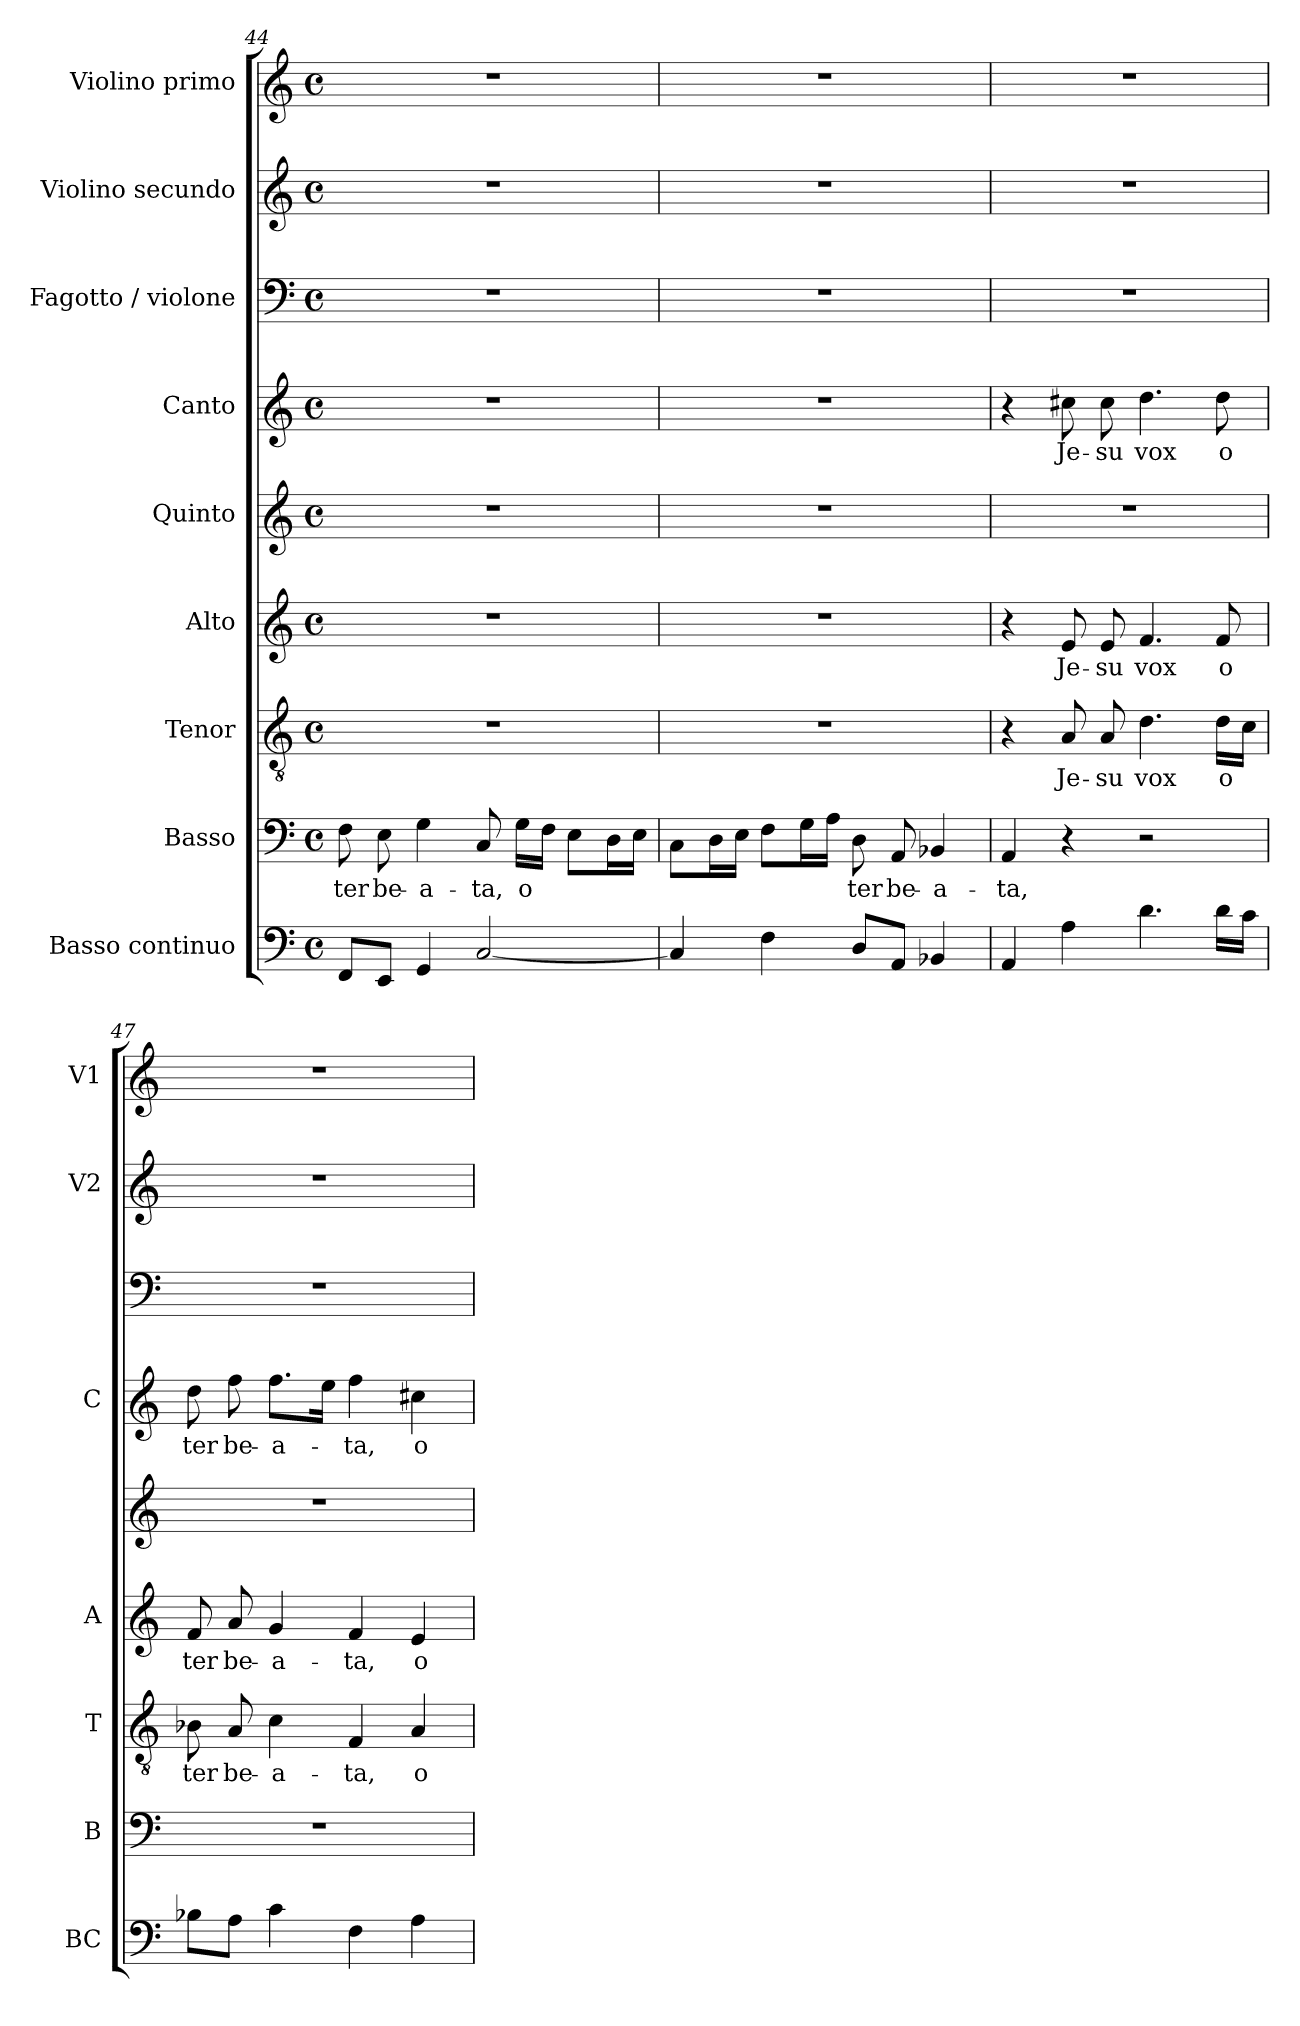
**kern	**kern	**text	**kern	**text	**kern	**text	**kern	**kern	**text	**kern	**kern	**kern
*part9	*part8	*part8	*part7	*part7	*part6	*part6	*part5	*part4	*part4	*part3	*part2	*part1
*staff9	*staff8	*staff8	*staff7	*staff7	*staff6	*staff6	*staff5	*staff4	*staff4	*staff3	*staff2	*staff1
*I"Basso continuo	*I"Basso	*	*I"Tenor	*	*I"Alto	*	*I"Quinto	*I"Canto	*	*I"Fagotto / violone	*I"Violino secundo	*I"Violino primo
*I'BC	*I'B	*	*I'T	*	*I'A	*	*	*I'C	*	*	*I'V2	*I'V1
*clefF4	*clefF4	*	*clefGv2	*	*clefG2	*	*clefG2	*clefG2	*	*clefF4	*clefG2	*clefG2
*k[]	*k[]	*	*k[]	*	*k[]	*	*k[]	*k[]	*	*k[]	*k[]	*k[]
*C:	*C:	*	*C:	*	*C:	*	*C:	*C:	*	*C:	*C:	*C:
*M4/4	*M4/4	*	*M4/4	*	*M4/4	*	*M4/4	*M4/4	*	*M4/4	*M4/4	*M4/4
*met(c)	*met(c)	*	*met(c)	*	*met(c)	*	*met(c)	*met(c)	*	*met(c)	*met(c)	*met(c)
=44	=44	=44	=44	=44	=44	=44	=44	=44	=44	=44	=44	=44
!	!	!LO:LY:b	!	!	!	!	!	!	!	!	!	!
8FF/L	8F\	ter	1r	.	1r	.	1r	1r	.	1r	1r	1r
!	!	!LO:LY:b	!	!	!	!	!	!	!	!	!	!
8EE/J	8E\	be-	.	.	.	.	.	.	.	.	.	.
!	!	!LO:LY:b	!	!	!	!	!	!	!	!	!	!
4GG/	4G\	-a-	.	.	.	.	.	.	.	.	.	.
!	!	!LO:LY:b	!	!	!	!	!	!	!	!	!	!
[2C/	8C/	-ta,	.	.	.	.	.	.	.	.	.	.
!	!	!LO:LY:b	!	!	!	!	!	!	!	!	!	!
.	16G\LL	o	.	.	.	.	.	.	.	.	.	.
.	16F\JJ	.	.	.	.	.	.	.	.	.	.	.
.	8E\L	.	.	.	.	.	.	.	.	.	.	.
.	16D\L	.	.	.	.	.	.	.	.	.	.	.
.	16E\JJ	.	.	.	.	.	.	.	.	.	.	.
!!LO:PB:g=z
=45	=45	=45	=45	=45	=45	=45	=45	=45	=45	=45	=45	=45
4C/]	8C\L	.	1r	.	1r	.	1r	1r	.	1r	1r	1r
.	16D\L	.	.	.	.	.	.	.	.	.	.	.
.	16E\JJ	.	.	.	.	.	.	.	.	.	.	.
4F\	8F\L	.	.	.	.	.	.	.	.	.	.	.
.	16G\L	.	.	.	.	.	.	.	.	.	.	.
.	16A\JJ	.	.	.	.	.	.	.	.	.	.	.
!	!	!LO:LY:b	!	!	!	!	!	!	!	!	!	!
8D/L	8D\	ter	.	.	.	.	.	.	.	.	.	.
!	!	!LO:LY:b	!	!	!	!	!	!	!	!	!	!
8AA/J	8AA/	be-	.	.	.	.	.	.	.	.	.	.
!	!	!LO:LY:b	!	!	!	!	!	!	!	!	!	!
4BB-X/	4BB-X/	-a-	.	.	.	.	.	.	.	.	.	.
=46	=46	=46	=46	=46	=46	=46	=46	=46	=46	=46	=46	=46
!	!	!LO:LY:b	!	!	!	!	!	!	!	!	!	!
4AA/	4AA/	-ta,	4r	.	4r	.	1r	4r	.	1r	1r	1r
!	!	!	!	!LO:LY:b	!	!LO:LY:b	!	!	!LO:LY:b	!	!	!
4A\	4r	.	8A/	Je-	8e/	Je-	.	8cc#X\	Je-	.	.	.
!	!	!	!	!LO:LY:b	!	!LO:LY:b	!	!	!LO:LY:b	!	!	!
.	.	.	8A/	-su	8e/	-su	.	8cc#\	-su	.	.	.
!	!	!	!	!LO:LY:b	!	!LO:LY:b	!	!	!LO:LY:b	!	!	!
4.d\	2r	.	4.d\	vox	4.f/	vox	.	4.dd\	vox	.	.	.
!	!	!	!	!LO:LY:b	!	!LO:LY:b	!	!	!LO:LY:b	!	!	!
16d\LL	.	.	16d\LL	o	8f/	o	.	8dd\	o	.	.	.
16c\JJ	.	.	16c\JJ	.	.	.	.	.	.	.	.	.
=47	=47	=47	=47	=47	=47	=47	=47	=47	=47	=47	=47	=47
!	!	!	!	!LO:LY:b	!	!LO:LY:b	!	!	!LO:LY:b	!	!	!
8B-X\L	1r	.	8B-X\	ter	8f/	ter	1r	8dd\	ter	1r	1r	1r
!	!	!	!	!LO:LY:b	!	!LO:LY:b	!	!	!LO:LY:b	!	!	!
8A\J	.	.	8A/	be-	8a/	be-	.	8ff\	be-	.	.	.
!	!	!	!	!LO:LY:b	!	!LO:LY:b	!	!	!LO:LY:b	!	!	!
4c\	.	.	4c\	-a-	4g/	-a-	.	8.ff\L	-a-	.	.	.
.	.	.	.	.	.	.	.	16ee\Jk	.	.	.	.
!	!	!	!	!LO:LY:b	!	!LO:LY:b	!	!	!LO:LY:b	!	!	!
4F\	.	.	4F/	-ta,	4f/	-ta,	.	4ff\	-ta,	.	.	.
!	!	!	!	!LO:LY:b	!	!LO:LY:b	!	!	!LO:LY:b	!	!	!
4A\	.	.	4A/	o	4e/	o	.	4cc#X\	o	.	.	.
=	=	=	=	=	=	=	=	=	=	=	=	=
*-	*-	*-	*-	*-	*-	*-	*-	*-	*-	*-	*-	*-
